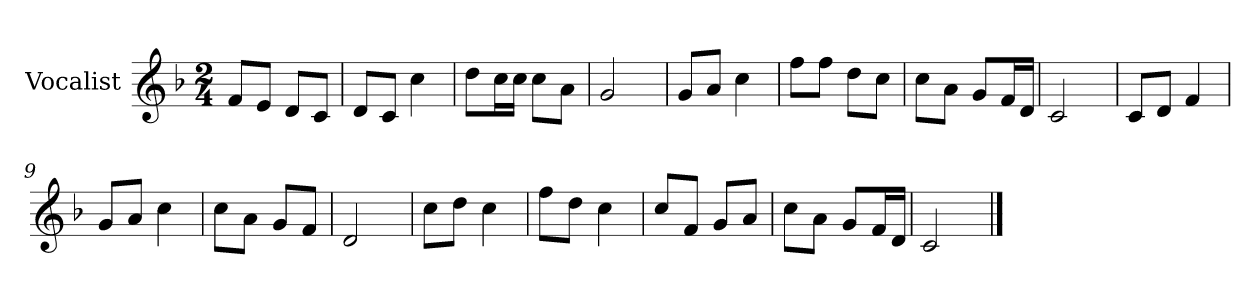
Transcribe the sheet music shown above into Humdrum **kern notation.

**kern
*part1
*staff1
*I"Vocalist
*k[b-]
*F:
*M2/4
=
8fL
8eJ
8dL
8cJ
=1
8dL
8cJ
4cc
=2
8ddL
16ccL
16ccJJ
8ccL
8aJ
=3
2g
=4
8gL
8aJ
4cc
=5
8ffL
8ffJ
8ddL
8ccJ
=6
8ccL
8aJ
8gL
16fL
16dJJ
=7
2c
=8
8cL
8dJ
4f
=9
8gL
8aJ
4cc
=10
8ccL
8aJ
8gL
8fJ
=11
2d
=12
8ccL
8ddJ
4cc
=13
8ffL
8ddJ
4cc
=14
8ccL
8fJ
8gL
8aJ
=15
8ccL
8aJ
8gL
16fL
16dJJ
=16
2c
==
*-
